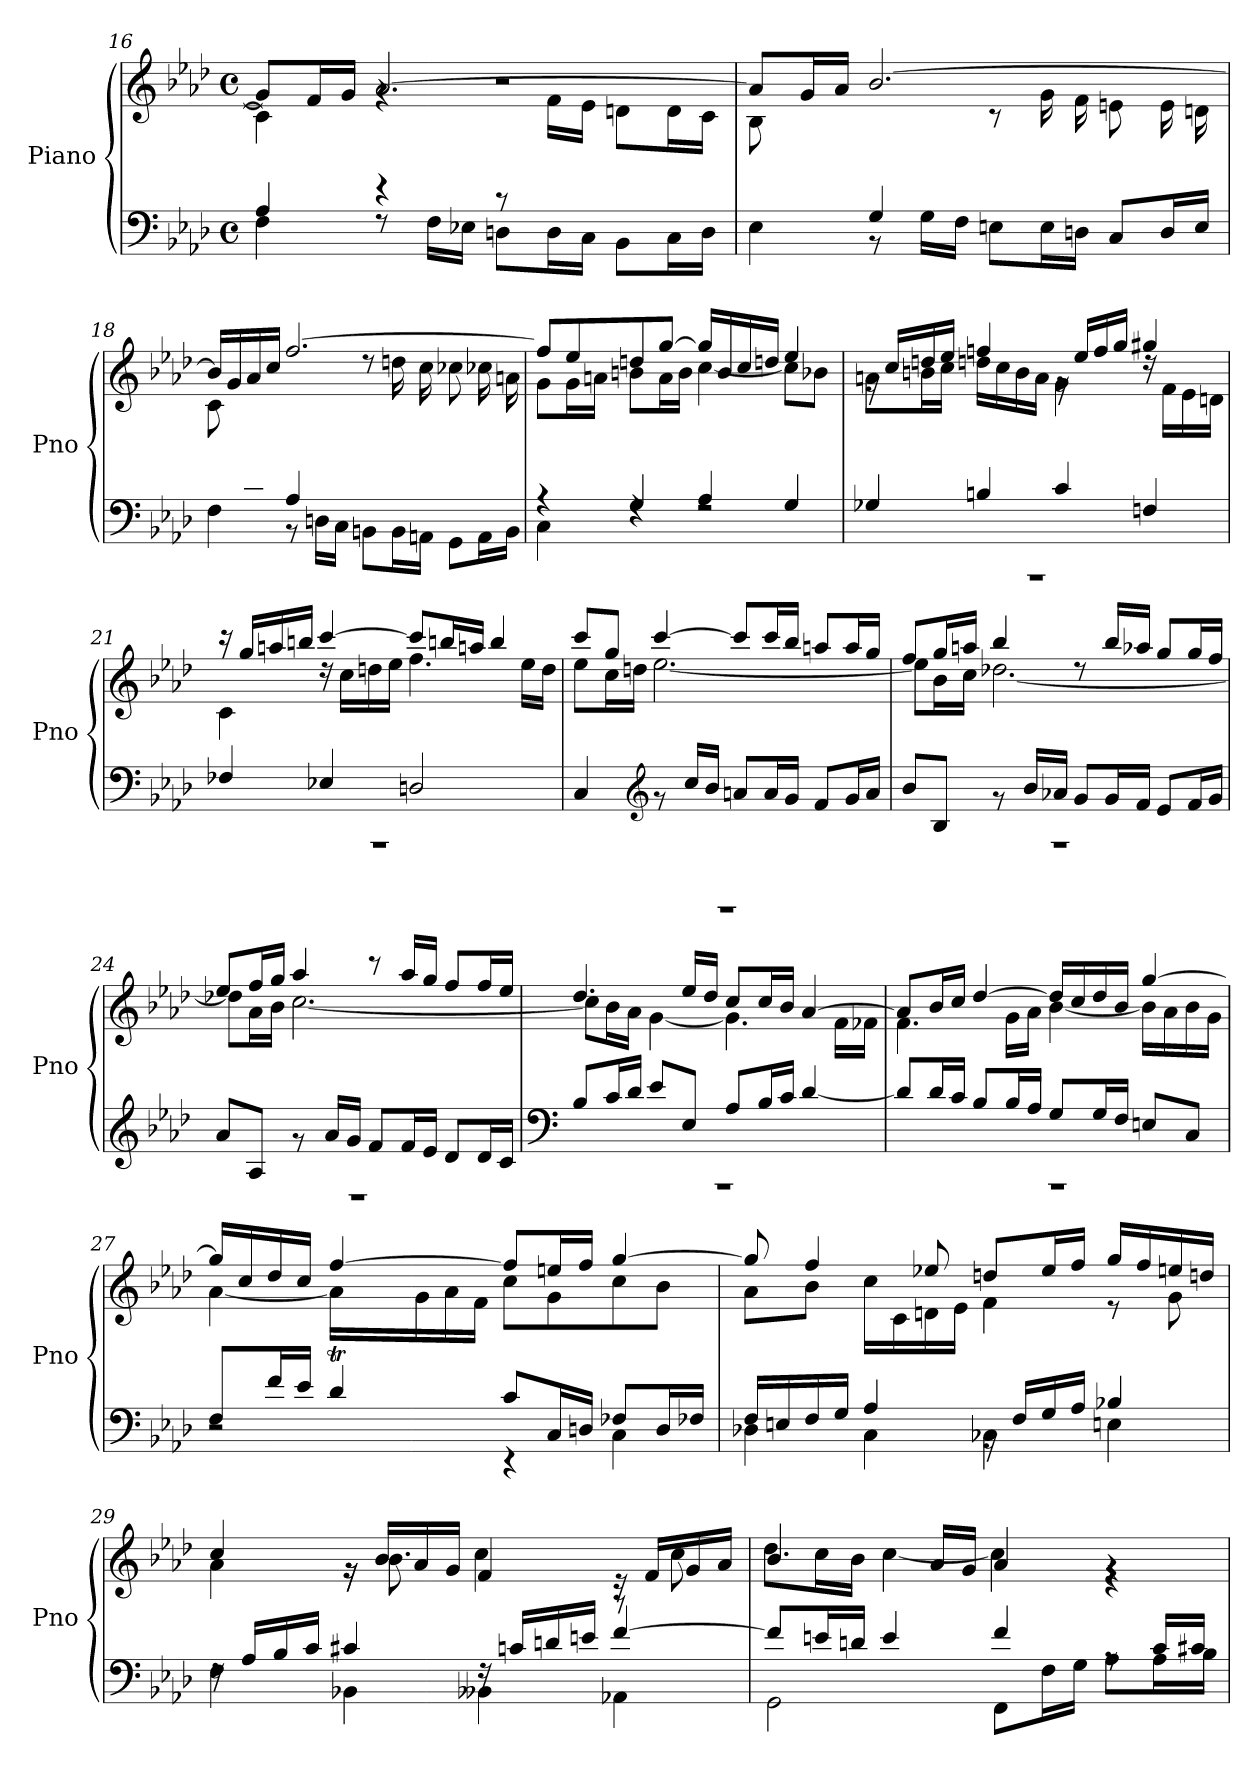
**kern	**kern
*part1	*part1
*staff2	*staff1
*I"Piano	*
*I'Pno	*
*clefF4	*clefG2
*k[b-e-a-d-]	*k[b-e-a-d-]
*M4/4	*M4/4
*met(c)	*met(c)
=16	=16
*^	*^
*	*	*	*^
4A-/	4F\	8g/L]	4c\]	2ryy
.	.	16f/L	.	.
.	.	16g/JJ	.	.
4r	8rF	[2.a-/	4rg	.
.	16F\LL	.	.	.
.	16E-X\JJ	.	.	.
8r	8Dn\L	.	2r	8ryy
4.ryy	16D\L	.	.	16f\LL
.	16C\JJ	.	.	16e-\JJ
.	8BB-\L	.	.	8dn\L
.	16C\L	.	.	16d\L
.	16D\JJ	.	.	16c\JJ
*	*	*	*v	*v
=17	=17	=17	=17
8ryy	4E-\	8a-/L]	8B-\L
16B-/L	.	16g/L	4.ryy
16A-/JJ	.	16a-/JJ	.
4G/	8rBB	[2.b-/	.
.	16G\LL	.	.
.	16F\JJ	.	.
2ryy	8En\L	.	8r
.	16E\L	.	16g\LL
.	16Dn\JJ	.	16f\JJ
.	8C/L	.	8en\L
.	16D/L	.	16e\L
.	16E/JJ	.	16dn\JJ
!!LO:LB:g=z	!!
=18	=18	=18	=18
8ryy	4F\	16b-/LL]	8c\L
.	.	16g/	.
16c/L	.	16a-/	4.ryy
16B-/JJ	.	16cc/JJ	.
4A-/	8rBB	[2.ff/	.
.	16Dn\LL	.	.
.	16C\JJ	.	.
2ryy	8BBn\L	.	8rdd
.	16BB\L	.	16ddn\LL
.	16AAn\JJ	.	16cc\JJ
.	8GG\L	.	8cc-Xi\L
.	16AA\L	.	16cc-Xi\L
.	16BB\JJ	.	16an\JJ
=19	=19	=19	=19
4r	4C\	8ff/L]	8g\L
.	.	8ee-/	16g\L
.	.	.	16an\JJ
4G/	4rF	8ddn/	8bn\L
.	.	[8gg/J	16a\L
.	.	.	16b\JJ
4A-/	2rF	16gg/LL]	[4cc\
.	.	16b/	.
.	.	16cc/	.
.	.	16ddn/JJ	.
4G/	.	4ee-/	8cc\L]
.	.	.	8b-X\J
!!LO:LB:g=z	!!
=20	=20	=20	=20
1rAAA	4G-Xi/	16rg	8an\L
.	.	16cc/LL	.
.	.	16ddn/	16bn\L
.	.	16ee-/JJ	16cc\JJ
.	4Bn/	4ffn/	16ddn\LL
.	.	.	16cc\
.	.	.	16b\
.	.	.	16a\JJ
.	4c/	16rg	4g\
.	.	16ee-/LL	.
.	.	16ff/	.
.	.	16gg/JJ	.
.	4Fn/	4gg#Xi/	16rdd
.	.	.	16f\LL
.	.	.	16e-\
.	.	.	16dn\JJ
=21	=21	=21	=21
1rAAA	4F-Xi/	16r	4c\
.	.	16gg/LL	.
.	.	16aan/	.
.	.	16bbn/JJ	.
.	4E-X/	[4ccc/	16rdd
.	.	.	16cc\LL
.	.	.	16ddn\
.	.	.	16ee-\JJ
.	2Dn/	8ccc/L]	4.ff\
.	.	16bbn/L	.
.	.	16aan/JJ	.
.	.	4bb/	.
.	.	.	16ee-\LL
.	.	.	16dd\JJ
!!LO:LB:g=z	!!
=22	=22	=22	=22
1rCCCC	4C/	8ccc/L	8ee-\L
.	.	8gg/J	16cc\L
.	.	.	16ddn\JJ
*clefG2	*	*	*
.	8r	[4ccc/	[2.ee-\
.	16cc/LL	.	.
.	16b-/JJ	.	.
.	8an/L	8ccc/L]	.
.	16a/L	16ccc/L	.
.	16g/JJ	16bb-/JJ	.
.	8f/L	8aan/L	.
.	16g/L	16aa/L	.
.	16a/JJ	16gg/JJ	.
=23	=23	=23	=23
1rF	8b-/L	8ff/L	8ee-\L]
.	8B-/J	16gg/L	16b-\L
.	.	16aan/JJ	16cc\JJ
.	8rg	4bb-/	[2.dd-X\
.	16b-/LL	.	.
.	16a-X/JJ	.	.
.	8g/L	8rdd	.
.	16g/L	16bb-/LL	.
.	16f/JJ	16aa-X/JJ	.
.	8e-/L	8gg/L	.
.	16f/L	16gg/L	.
.	16g/JJ	16ff/JJ	.
=24	=24	=24	=24
1rD	8a-/L	8ee-/L	8dd-X\L]
.	8A-/J	16ff/L	16a-\L
.	.	16gg/JJ	16b-\JJ
.	8rg	4aa-/	[2.cc\
.	16a-/LL	.	.
.	16g/JJ	.	.
.	8f/L	8r	.
.	16f/L	16aa-/LL	.
.	16e-/JJ	16gg/JJ	.
.	8d-/L	8ff/L	.
.	16d-/L	16ff/L	.
.	16c/JJ	16ee-/JJ	.
!!LO:LB:g=z	!!
=25	=25	=25	=25
*clefF4	*	*	*
1rAAA	8B-/L	4.dd-/	8cc\L]
.	16c/L	.	16b-\L
.	16d-/JJ	.	16a-\JJ
.	8e-/L	.	[4g\
.	8E-/J	16ee-/LL	.
.	.	16dd-/JJ	.
.	8A-/L	8cc/L	4.g\]
.	16B-/L	16cc/L	.
.	16c/JJ	16b-/JJ	.
.	[4d-/	[4a-/	.
.	.	.	16f\LL
.	.	.	16f-Xi\JJ
=26	=26	=26	=26
1rAAA	8d-/L]	8a-/L]	4.f\
.	16d-/L	16b-/L	.
.	16c/JJ	16cc/JJ	.
.	8B-/L	[4dd-/	.
.	16B-/L	.	16g\LL
.	16A-/JJ	.	16a-\JJ
.	8G/L	16dd-/LL]	[4b-\
.	.	16cc/	.
.	16G/L	16dd-/	.
.	16F/JJ	16b-/JJ	.
.	8En/L	[4gg/	16b-\LL]
.	.	.	16a-\
.	8C/J	.	16b-\
.	.	.	16g\JJ
!!LO:PB:g=z
=27	=27	=27	=27
*	*^	*	*^
8F/L	2r	4ryy	16gg/LL]	[4a-\	4ryy
.	.	.	16cc/	.	.
16f/L	.	.	16dd-/	.	.
16e-/JJ	.	.	16cc/JJ	.	.
4d-T/	.	64e-yy	[4ff/	16a-\LL]	4ryy
.	.	64d-yy	.	.	.
.	.	64e-yy	.	.	.
.	.	[64d-yy	.	.	.
.	.	8.d-yy]	.	16g\	.
.	.	.	.	16a-\	.
.	.	.	.	16f\JJ	.
8c/L	4r	2ryy	8ff/L]	8cc\L	2ryy
16C/L	.	.	16een/L	8g\	.
16Dn/JJ	.	.	16ff/JJ	.	.
8F-Xi/L	4C\	.	[4gg/	8cc\	.
16D/L	.	.	.	8b-\J	.
16F-Xi/JJ	.	.	.	.	.
*	*v	*v	*	*	*
*	*	*	*v	*v
=28	=28	=28	=28
16F/LL	4D-X\	8gg/]	8a-\L
16En/	.	.	.
16F/	.	4ff/	8b-\J
16G/JJ	.	.	.
4A-/	4C\	.	16cc\LL
.	.	.	16c\
.	.	8ee-X/	16dn\
.	.	.	16e-\JJ
16rBB	4C-Xi\	8ddn/L	4f\
16F/LL	.	.	.
16G/	.	16ee-/L	.
16A-/JJ	.	16ff/JJ	.
4B-X/	4En\	16gg/LL	8r
.	.	16ff/	.
.	.	16een/	8g\
.	.	16ddn/JJ	.
!!LO:LB:g=z	!!
=29	=29	=29	=29
16rF	4F\	4cc/	4a-\
16A-/LL	.	.	.
16B-/	.	.	.
16c/JJ	.	.	.
4c#Xi/	4BB-X\	16rg	16r
.	.	16b-/LL	8.b-\
.	.	16a-/	.
.	.	16g/JJ	.
16rF	4BB--Xi\	4f/	4cc\
16c/LL	.	.	.
16dn/	.	.	.
16en/JJ	.	.	.
[4f/	4AA-X\	16re	8r
.	.	16f/LL	.
.	.	16g/	8cc\
.	.	16a-/JJ	.
!!LO:LB:g=z	!!
=30	=30	=30	=30
8f/L]	2GG\	4.b-/	8dd-\L
16en/L	.	.	16cc\L
16dn/JJ	.	.	16b-\JJ
4e/	.	.	[4cc\
.	.	16a-/LL	.
.	.	16g/JJ	.
4f/	8FF\L	4a-/	4cc\]
.	16F\L	.	.
.	16G\JJ	.	.
8rA	8A-\L	4rg	4r
16c/LL	16A-\L	.	.
16c#Xi/JJ	16B-\JJ	.	.
*v	*v	*	*
*	*v	*v
=	=
*-	*-
